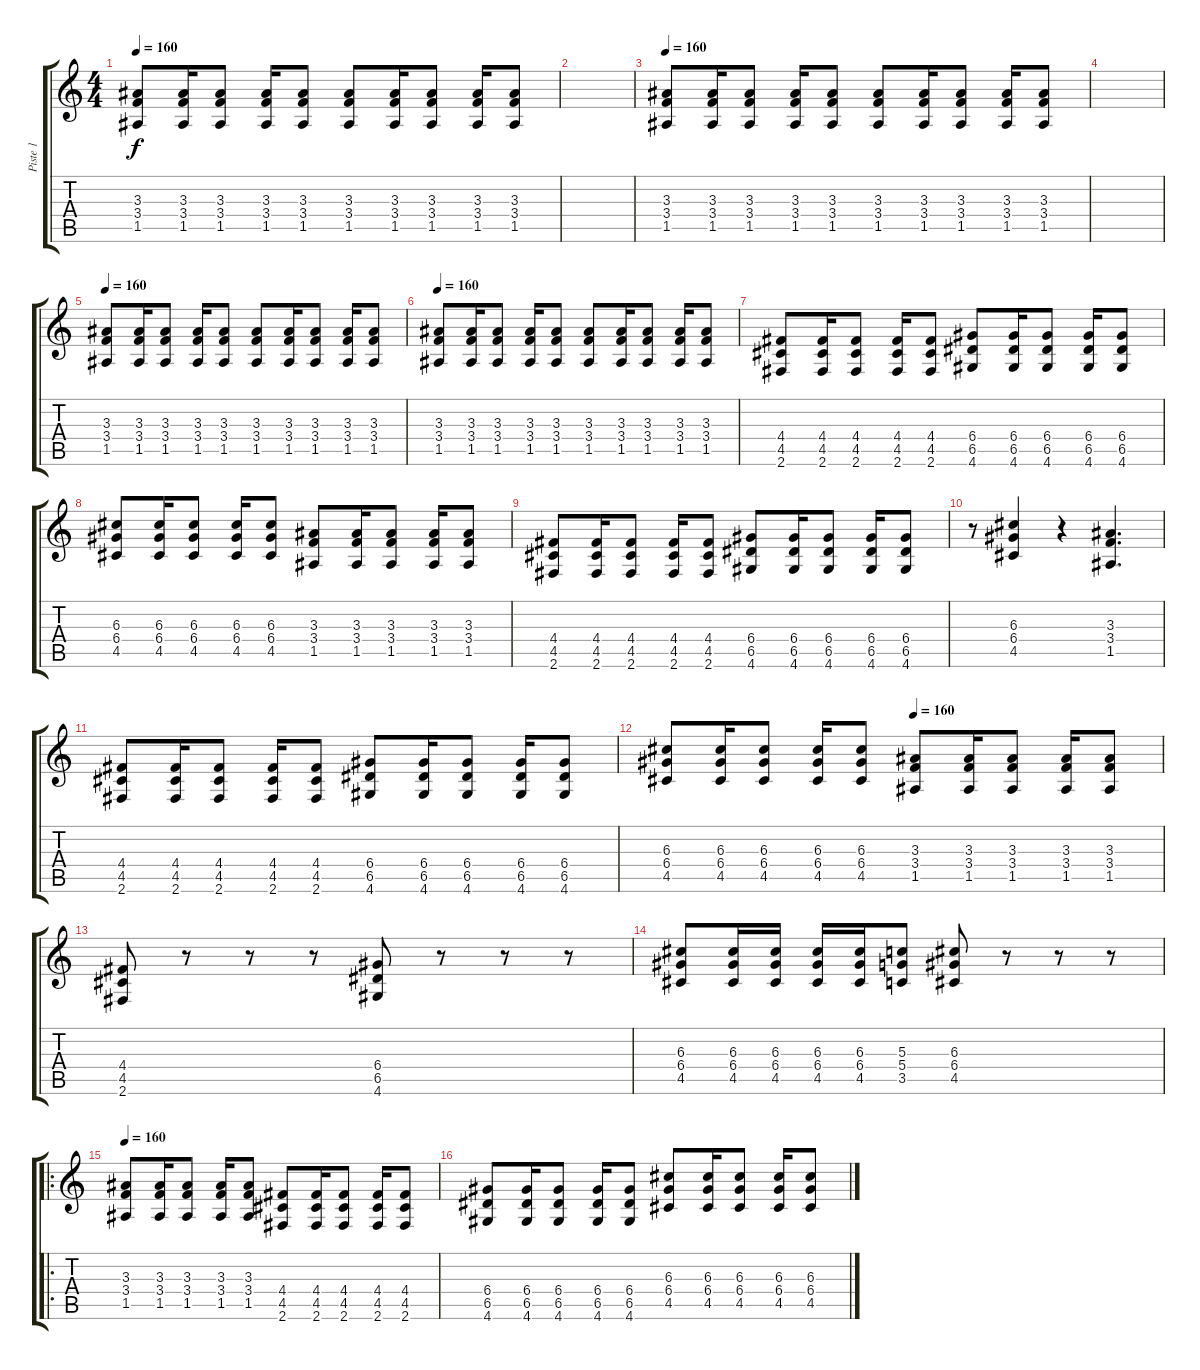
\track ("Piste 1" "Piste 1") {instrument distortionguitar}
\staff {score tabs}
\tuning (E4 B3 G3 D3 A2 E2) {hide}
\ts (4 4)
\tempo 160
\clef g2
\ks c
(3.3 3.4 1.5).8{dy f} (3.3 3.4 1.5).16 (3.3 3.4 1.5).8 (3.3 3.4 1.5).16 (3.3 3.4 1.5).8 (3.3 3.4 1.5).8 (3.3 3.4 1.5).16 (3.3 3.4 1.5).8 (3.3 3.4 1.5).16 (3.3 3.4 1.5).8 |
|
\tempo 160
(3.3 3.4 1.5).8 (3.3 3.4 1.5).16 (3.3 3.4 1.5).8 (3.3 3.4 1.5).16 (3.3 3.4 1.5).8 (3.3 3.4 1.5).8 (3.3 3.4 1.5).16 (3.3 3.4 1.5).8 (3.3 3.4 1.5).16 (3.3 3.4 1.5).8 |
|
\tempo 160
(3.3 3.4 1.5).8 (3.3 3.4 1.5).16 (3.3 3.4 1.5).8 (3.3 3.4 1.5).16 (3.3 3.4 1.5).8 (3.3 3.4 1.5).8 (3.3 3.4 1.5).16 (3.3 3.4 1.5).8 (3.3 3.4 1.5).16 (3.3 3.4 1.5).8 |
\tempo 160
(3.3 3.4 1.5).8 (3.3 3.4 1.5).16 (3.3 3.4 1.5).8 (3.3 3.4 1.5).16 (3.3 3.4 1.5).8 (3.3 3.4 1.5).8 (3.3 3.4 1.5).16 (3.3 3.4 1.5).8 (3.3 3.4 1.5).16 (3.3 3.4 1.5).8 |
(4.4 4.5 2.6).8 (4.4 4.5 2.6).16 (4.4 4.5 2.6).8 (4.4 4.5 2.6).16 (4.4 4.5 2.6).8 (6.4 6.5 4.6).8 (6.4 6.5 4.6).16 (6.4 6.5 4.6).8 (6.4 6.5 4.6).16 (6.4 6.5 4.6).8 |
(6.3 6.4 4.5).8 (6.3 6.4 4.5).16 (6.3 6.4 4.5).8 (6.3 6.4 4.5).16 (6.3 6.4 4.5).8 (3.3 3.4 1.5).8 (3.3 3.4 1.5).16 (3.3 3.4 1.5).8 (3.3 3.4 1.5).16 (3.3 3.4 1.5).8 |
(4.4 4.5 2.6).8 (4.4 4.5 2.6).16 (4.4 4.5 2.6).8 (4.4 4.5 2.6).16 (4.4 4.5 2.6).8 (6.4 6.5 4.6).8 (6.4 6.5 4.6).16 (6.4 6.5 4.6).8 (6.4 6.5 4.6).16 (6.4 6.5 4.6).8 |
r.8 (6.3 6.4 4.5).4 r.4 (3.3 3.4 1.5).4{d} |
(4.4 4.5 2.6).8 (4.4 4.5 2.6).16 (4.4 4.5 2.6).8 (4.4 4.5 2.6).16 (4.4 4.5 2.6).8 (6.4 6.5 4.6).8 (6.4 6.5 4.6).16 (6.4 6.5 4.6).8 (6.4 6.5 4.6).16 (6.4 6.5 4.6).8 |
\tempo (160 0.5)
(6.3 6.4 4.5).8 (6.3 6.4 4.5).16 (6.3 6.4 4.5).8 (6.3 6.4 4.5).16 (6.3 6.4 4.5).8 (3.3 3.4 1.5).8 (3.3 3.4 1.5).16 (3.3 3.4 1.5).8 (3.3 3.4 1.5).16 (3.3 3.4 1.5).8 |
(4.4 4.5 2.6).8 r.8 r.8 r.8 (6.4 6.5 4.6).8 r.8 r.8 r.8 |
(6.3 6.4 4.5).8 (6.3 6.4 4.5).16 (6.3 6.4 4.5).16 (6.3 6.4 4.5).16 (6.3 6.4 4.5).16 (5.3 5.4 3.5).8 (6.3 6.4 4.5).8 r.8 r.8 r.8 |
\ro
\tempo 160
(3.3 3.4 1.5).8 (3.3 3.4 1.5).16 (3.3 3.4 1.5).8 (3.3 3.4 1.5).16 (3.3 3.4 1.5).8 (4.4 4.5 2.6).8 (4.4 4.5 2.6).16 (4.4 4.5 2.6).8 (4.4 4.5 2.6).16 (4.4 4.5 2.6).8 |
(6.4 6.5 4.6).8 (6.4 6.5 4.6).16 (6.4 6.5 4.6).8 (6.4 6.5 4.6).16 (6.4 6.5 4.6).8 (6.3 6.4 4.5).8 (6.3 6.4 4.5).16 (6.3 6.4 4.5).8 (6.3 6.4 4.5).16 (6.3 6.4 4.5).8
